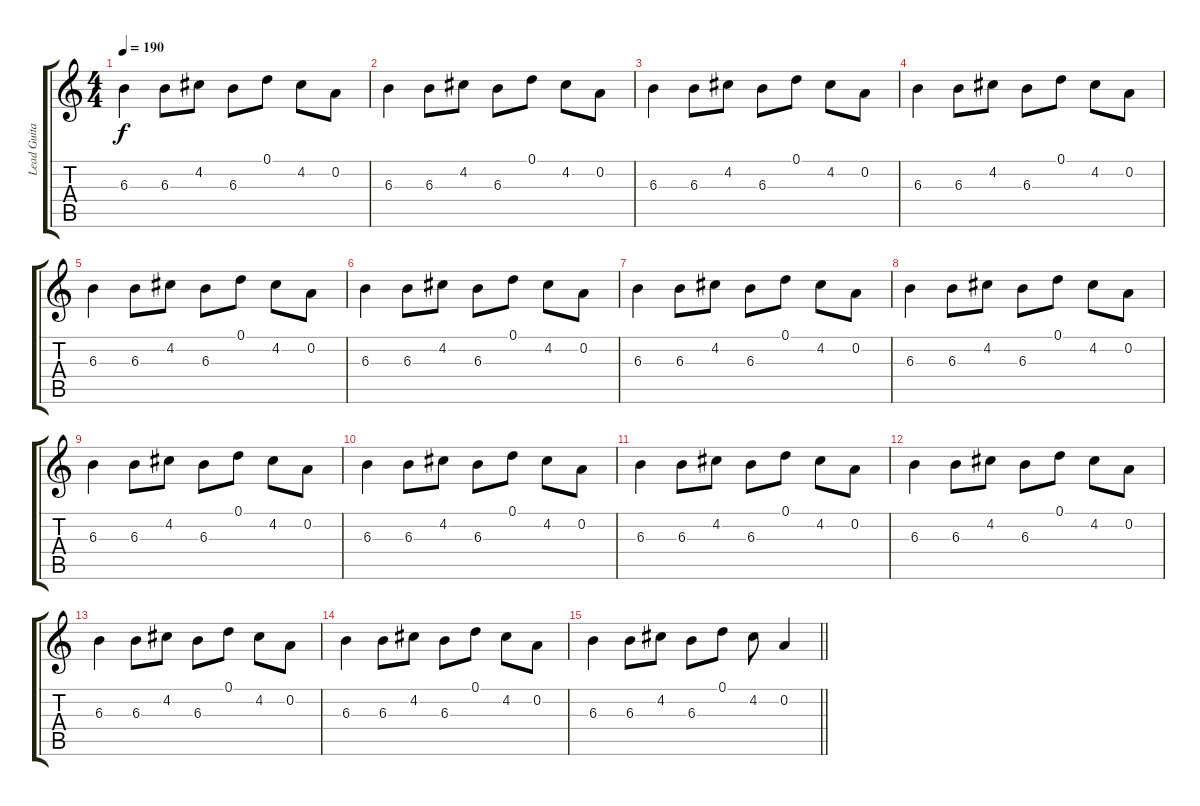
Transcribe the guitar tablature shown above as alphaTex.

\track ("Lead Guitar" "Lead Guita") {instrument distortionguitar}
\staff {score tabs}
\tuning (D4 A3 F3 C3 G2 D2) {hide}
\ts (4 4)
\tempo 190
\clef g2
\ks c
6.3.4{dy f} 6.3.8 4.2.8 6.3.8 0.1.8 4.2.8 0.2.8 |
6.3.4 6.3.8 4.2.8 6.3.8 0.1.8 4.2.8 0.2.8 |
6.3.4 6.3.8 4.2.8 6.3.8 0.1.8 4.2.8 0.2.8 |
6.3.4 6.3.8 4.2.8 6.3.8 0.1.8 4.2.8 0.2.8 |
6.3.4 6.3.8 4.2.8 6.3.8 0.1.8 4.2.8 0.2.8 |
6.3.4 6.3.8 4.2.8 6.3.8 0.1.8 4.2.8 0.2.8 |
6.3.4 6.3.8 4.2.8 6.3.8 0.1.8 4.2.8 0.2.8 |
6.3.4 6.3.8 4.2.8 6.3.8 0.1.8 4.2.8 0.2.8 |
6.3.4 6.3.8 4.2.8 6.3.8 0.1.8 4.2.8 0.2.8 |
6.3.4 6.3.8 4.2.8 6.3.8 0.1.8 4.2.8 0.2.8 |
6.3.4 6.3.8 4.2.8 6.3.8 0.1.8 4.2.8 0.2.8 |
6.3.4 6.3.8 4.2.8 6.3.8 0.1.8 4.2.8 0.2.8 |
6.3.4 6.3.8 4.2.8 6.3.8 0.1.8 4.2.8 0.2.8 |
6.3.4 6.3.8 4.2.8 6.3.8 0.1.8 4.2.8 0.2.8 |
\barLineRight lightlight
6.3.4 6.3.8 4.2.8 6.3.8 0.1.8 4.2.8 0.2.4
